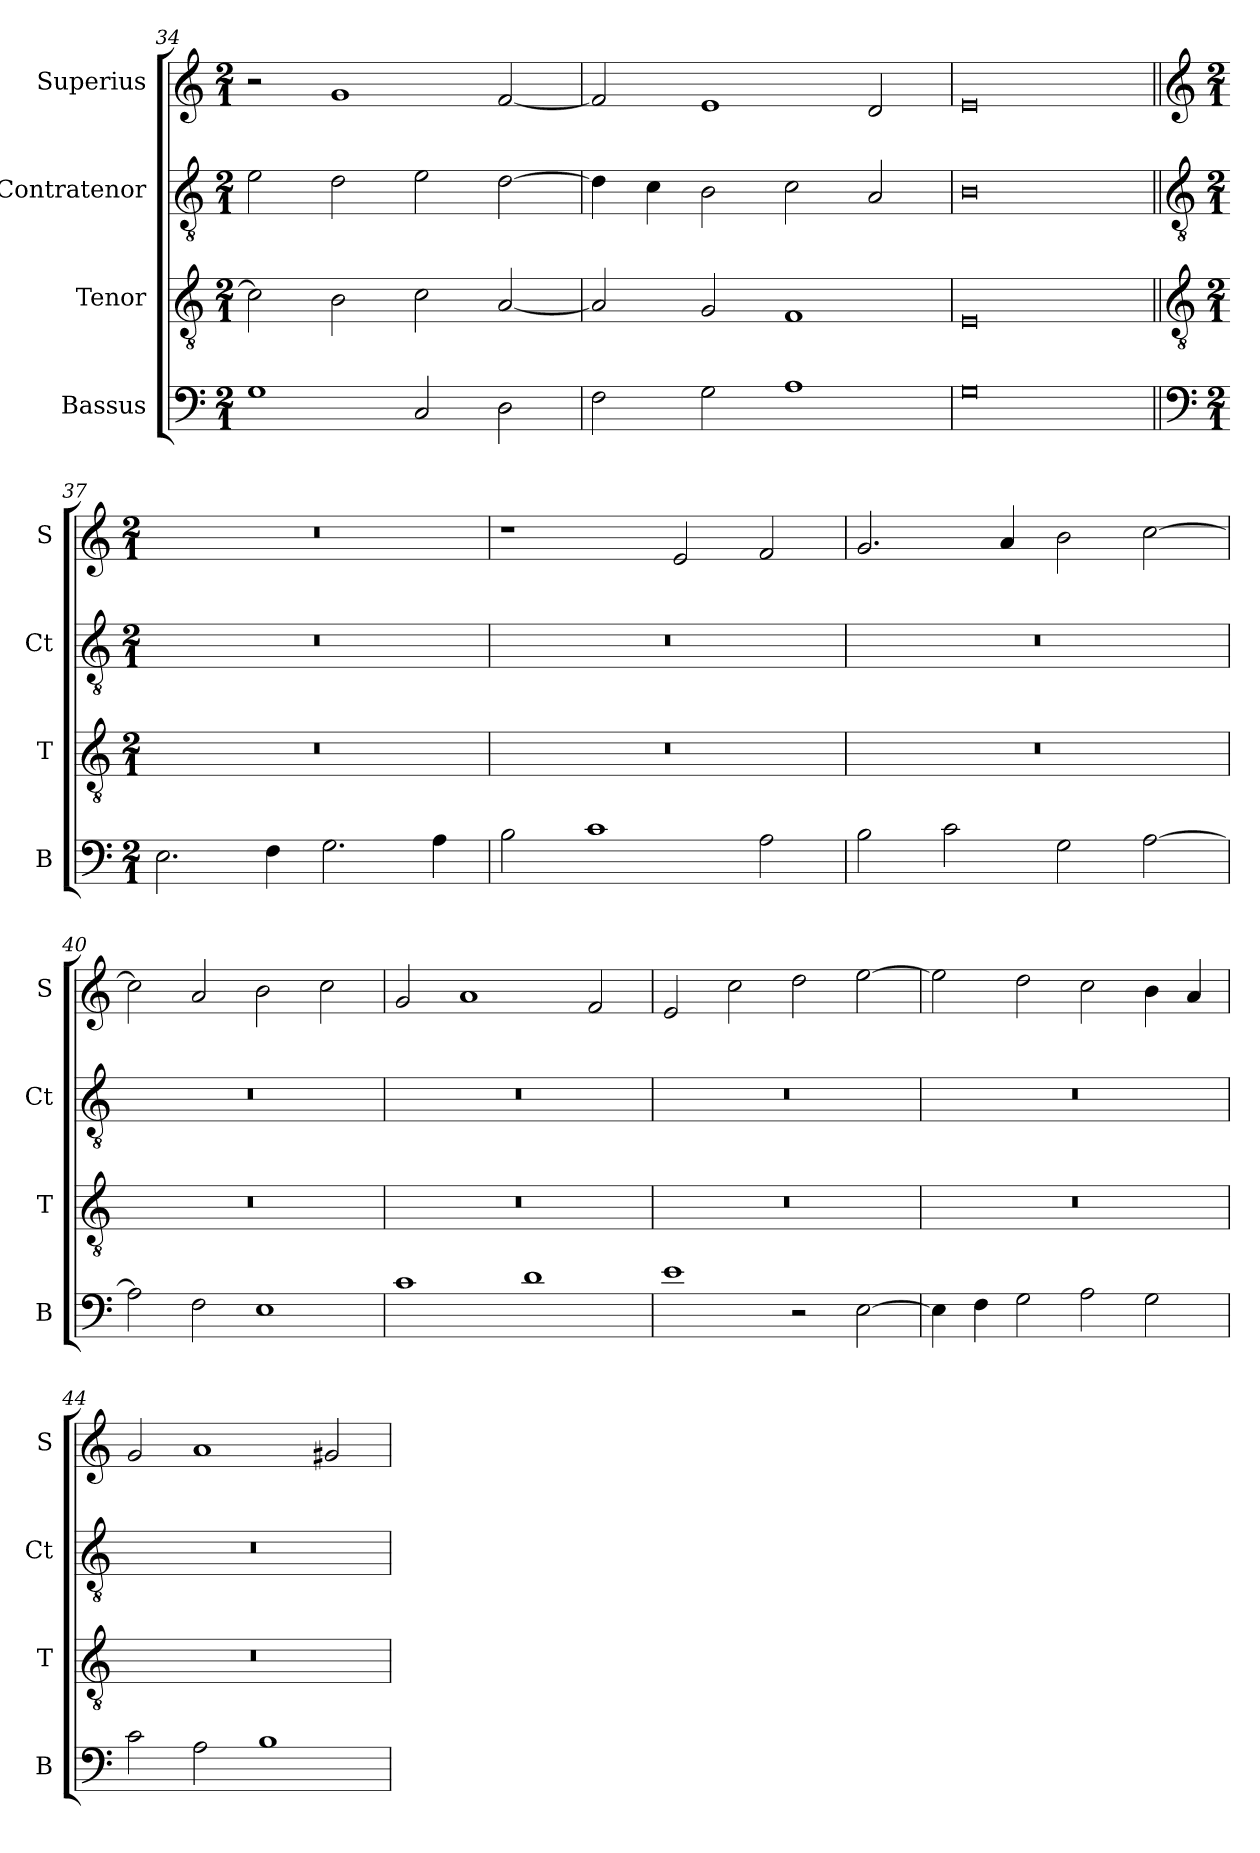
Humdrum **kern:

**kern	**kern	**kern	**kern
*part4	*part3	*part2	*part1
*staff4	*staff3	*staff2	*staff1
*I"Bassus	*I"Tenor	*I"Contratenor	*I"Superius
*I'B	*I'T	*I'Ct	*I'S
*clefF4	*clefGv2	*clefGv2	*clefG2
*k[]	*k[]	*k[]	*k[]
*M2/1	*M2/1	*M2/1	*M2/1
=34	=34	=34	=34
1G	2c\]	2e\	2r
.	2B\	2d\	1g
2C/	2c\	2e\	.
2D\	[2A/	[2d\	[2f/
=35	=35	=35	=35
2F\	2A/]	4d\]	2f/]
.	.	4c\	.
2G\	2G/	2B\	1e
1A	1F	2c\	.
.	.	2A/	2d/
=36	=36	=36	=36
0G	0E	0B	0e
!!LO:LB:g=z
=37||	=37||	=37||	=37||
*clefF4	*clefGv2	*clefGv2	*clefG2
*k[]	*k[]	*k[]	*k[]
*M2/1	*M2/1	*M2/1	*M2/1
2.E\	0r	0r	0r
4F\	.	.	.
2.G\	.	.	.
4A\	.	.	.
=38	=38	=38	=38
2B\	0r	0r	1r
1c	.	.	.
.	.	.	2e/
2A\	.	.	2f/
=39	=39	=39	=39
2B\	0r	0r	2.g/
2c\	.	.	.
.	.	.	4a/
2G\	.	.	2b\
[2A\	.	.	[2cc\
=40	=40	=40	=40
2A\]	0r	0r	2cc\]
2F\	.	.	2a/
1E	.	.	2b\
.	.	.	2cc\
=41	=41	=41	=41
1c	0r	0r	2g/
.	.	.	1a
1d	.	.	.
.	.	.	2f/
=42	=42	=42	=42
1e	0r	0r	2e/
.	.	.	2cc\
2r	.	.	2dd\
[2E\	.	.	[2ee\
=43	=43	=43	=43
4E\]	0r	0r	2ee\]
4F\	.	.	.
2G\	.	.	2dd\
2A\	.	.	2cc\
2G\	.	.	4b\
.	.	.	4a/
=44	=44	=44	=44
2c\	0r	0r	2g/
2A\	.	.	1a
1B	.	.	.
.	.	.	2g#X/
=	=	=	=
*-	*-	*-	*-
